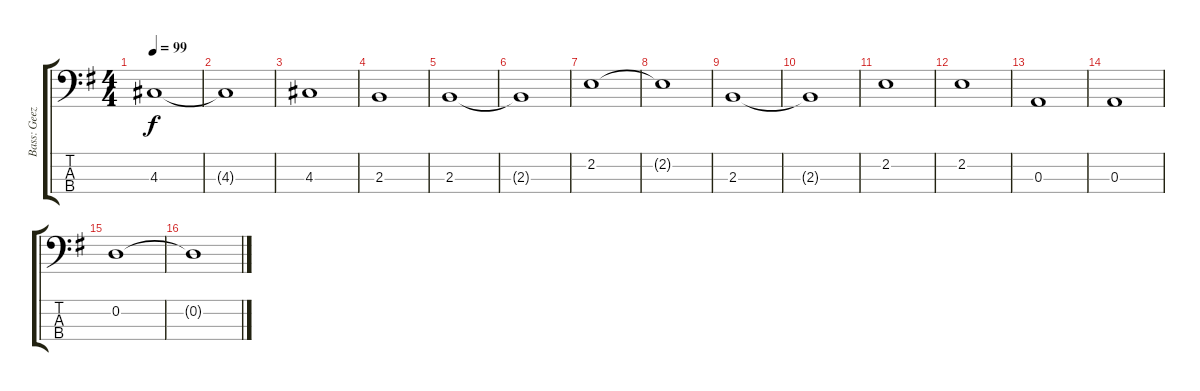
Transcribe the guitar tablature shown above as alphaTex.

\track ("Bass: Geezer" "Bass: Geez") {instrument electricbassfinger}
\staff {score tabs}
\tuning (G2 D2 A1 E1) {hide}
\ts (4 4)
\tempo 99
\clef f4
\ks g
4.3.1{dy f} |
4.3{t}.1 |
4.3.1 |
2.3.1 |
2.3.1 |
2.3{t}.1 |
2.2.1 |
2.2{t}.1 |
2.3.1 |
2.3{t}.1 |
2.2.1 |
2.2.1 |
0.3.1 |
0.3.1 |
0.2.1 |
0.2{t}.1
